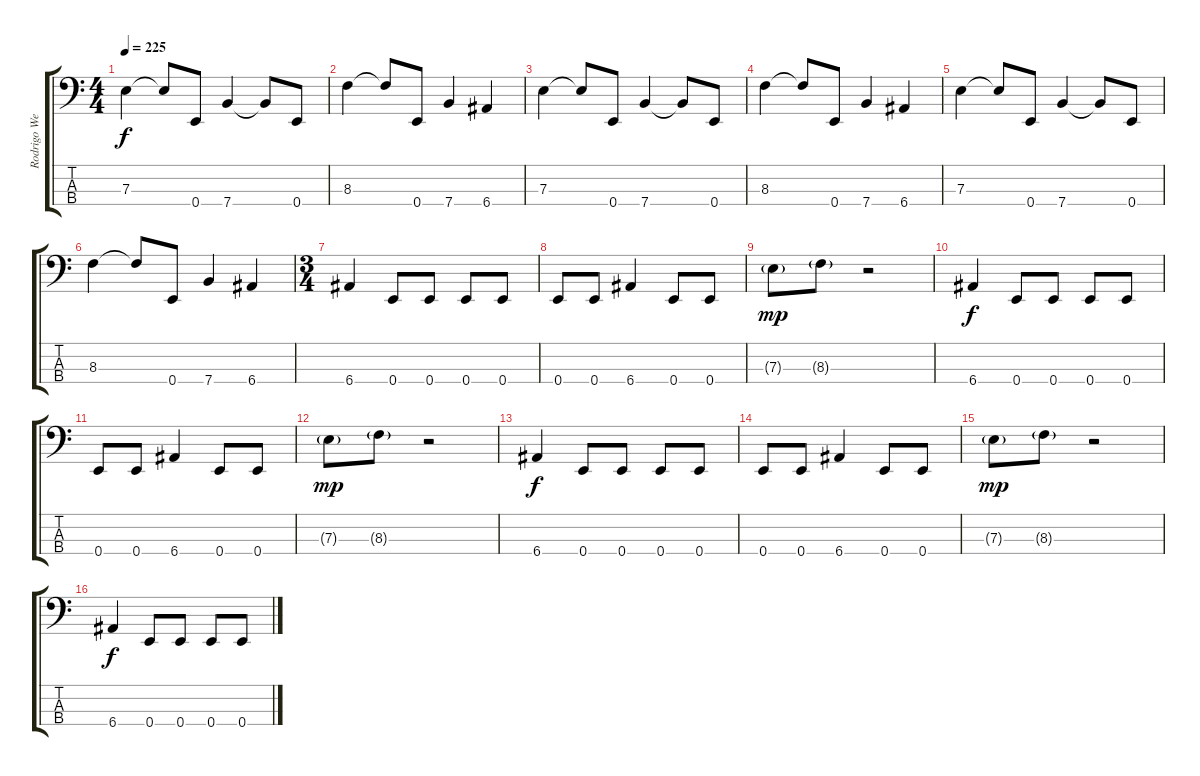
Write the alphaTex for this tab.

\track ("Rodrigo Westphal" "Rodrigo We") {instrument electricbassfinger}
\staff {score tabs}
\tuning (G2 D2 A1 E1) {hide}
\ts (4 4)
\tempo 225
\clef f4
\ks c
7.3.4{dy f} 7.3{t}.8 0.4.8 7.4.4 7.4{t}.8 0.4.8 |
8.3.4 8.3{t}.8 0.4.8 7.4.4 6.4.4 |
7.3.4 7.3{t}.8 0.4.8 7.4.4 7.4{t}.8 0.4.8 |
8.3.4 8.3{t}.8 0.4.8 7.4.4 6.4.4 |
7.3.4 7.3{t}.8 0.4.8 7.4.4 7.4{t}.8 0.4.8 |
8.3.4 8.3{t}.8 0.4.8 7.4.4 6.4.4 |
\ts (3 4)
6.4.4 0.4.8 0.4.8 0.4.8 0.4.8 |
0.4.8 0.4.8 6.4.4 0.4.8 0.4.8 |
7.3{g}.8{dy mp} 8.3{g}.8 r.2 |
6.4.4{dy f} 0.4.8 0.4.8 0.4.8 0.4.8 |
0.4.8 0.4.8 6.4.4 0.4.8 0.4.8 |
7.3{g}.8{dy mp} 8.3{g}.8 r.2 |
6.4.4{dy f} 0.4.8 0.4.8 0.4.8 0.4.8 |
0.4.8 0.4.8 6.4.4 0.4.8 0.4.8 |
7.3{g}.8{dy mp} 8.3{g}.8 r.2 |
6.4.4{dy f} 0.4.8 0.4.8 0.4.8 0.4.8
